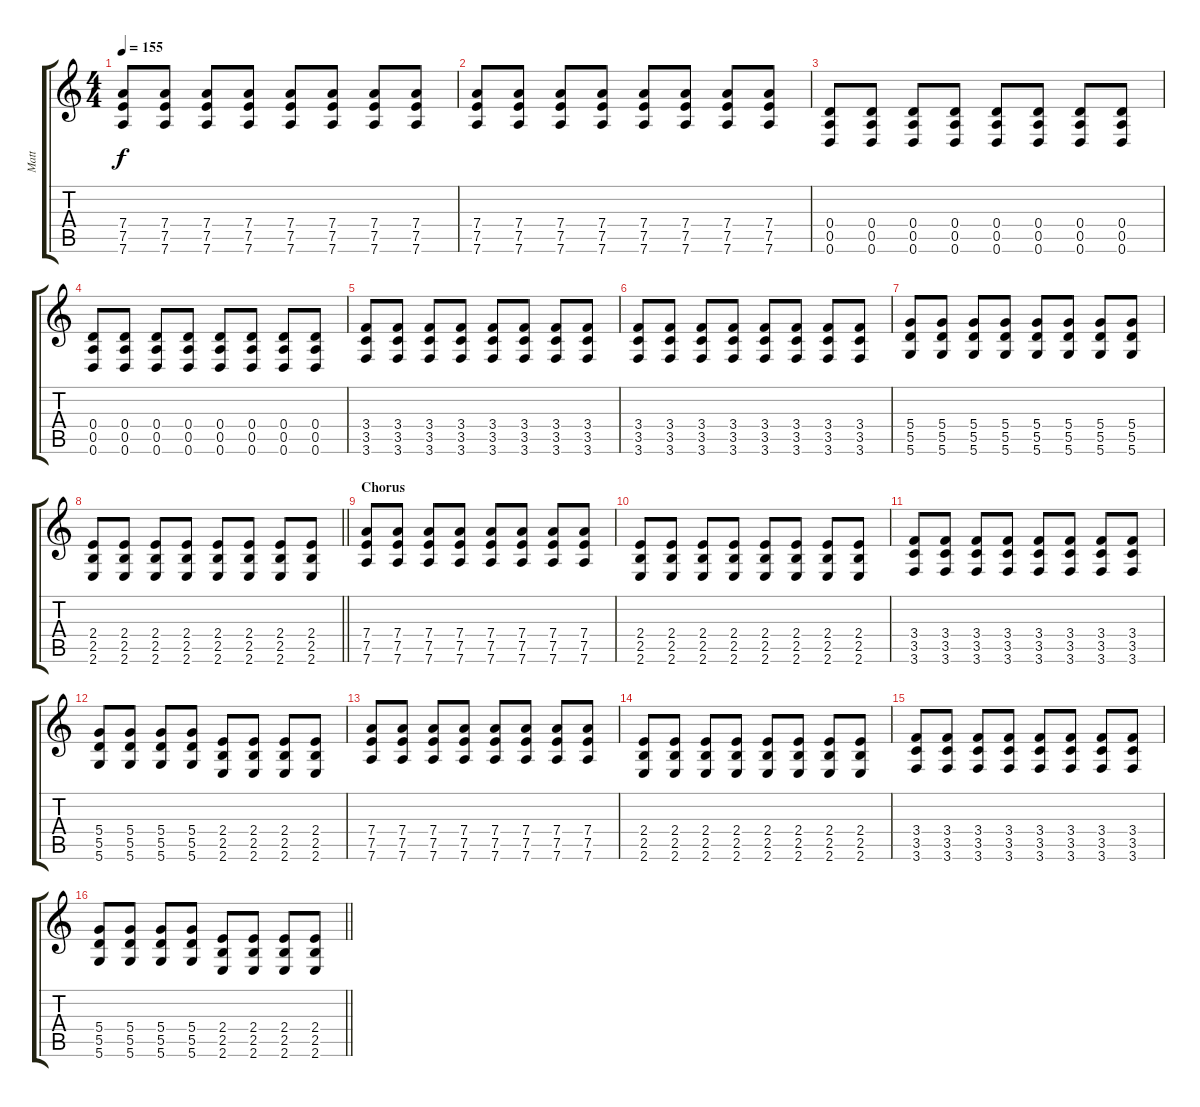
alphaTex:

\track ("Matt" "Matt") {instrument distortionguitar}
\staff {score tabs}
\tuning (E4 B3 G3 D3 A2 D2) {hide}
\ts (4 4)
\tempo 155
\clef g2
\ks c
(7.4 7.5 7.6).8{dy f} (7.4 7.5 7.6).8 (7.4 7.5 7.6).8 (7.4 7.5 7.6).8 (7.4 7.5 7.6).8 (7.4 7.5 7.6).8 (7.4 7.5 7.6).8 (7.4 7.5 7.6).8 |
(7.4 7.5 7.6).8 (7.4 7.5 7.6).8 (7.4 7.5 7.6).8 (7.4 7.5 7.6).8 (7.4 7.5 7.6).8 (7.4 7.5 7.6).8 (7.4 7.5 7.6).8 (7.4 7.5 7.6).8 |
(0.4 0.5 0.6).8 (0.4 0.5 0.6).8 (0.4 0.5 0.6).8 (0.4 0.5 0.6).8 (0.4 0.5 0.6).8 (0.4 0.5 0.6).8 (0.4 0.5 0.6).8 (0.4 0.5 0.6).8 |
(0.4 0.5 0.6).8 (0.4 0.5 0.6).8 (0.4 0.5 0.6).8 (0.4 0.5 0.6).8 (0.4 0.5 0.6).8 (0.4 0.5 0.6).8 (0.4 0.5 0.6).8 (0.4 0.5 0.6).8 |
(3.4 3.5 3.6).8 (3.4 3.5 3.6).8 (3.4 3.5 3.6).8 (3.4 3.5 3.6).8 (3.4 3.5 3.6).8 (3.4 3.5 3.6).8 (3.4 3.5 3.6).8 (3.4 3.5 3.6).8 |
(3.4 3.5 3.6).8 (3.4 3.5 3.6).8 (3.4 3.5 3.6).8 (3.4 3.5 3.6).8 (3.4 3.5 3.6).8 (3.4 3.5 3.6).8 (3.4 3.5 3.6).8 (3.4 3.5 3.6).8 |
(5.4 5.5 5.6).8 (5.4 5.5 5.6).8 (5.4 5.5 5.6).8 (5.4 5.5 5.6).8 (5.4 5.5 5.6).8 (5.4 5.5 5.6).8 (5.4 5.5 5.6).8 (5.4 5.5 5.6).8 |
\barLineRight lightlight
(2.4 2.5 2.6).8 (2.4 2.5 2.6).8 (2.4 2.5 2.6).8 (2.4 2.5 2.6).8 (2.4 2.5 2.6).8 (2.4 2.5 2.6).8 (2.4 2.5 2.6).8 (2.4 2.5 2.6).8 |
\section ("" "Chorus")
(7.4 7.5 7.6).8 (7.4 7.5 7.6).8 (7.4 7.5 7.6).8 (7.4 7.5 7.6).8 (7.4 7.5 7.6).8 (7.4 7.5 7.6).8 (7.4 7.5 7.6).8 (7.4 7.5 7.6).8 |
(2.4 2.5 2.6).8 (2.4 2.5 2.6).8 (2.4 2.5 2.6).8 (2.4 2.5 2.6).8 (2.4 2.5 2.6).8 (2.4 2.5 2.6).8 (2.4 2.5 2.6).8 (2.4 2.5 2.6).8 |
(3.4 3.5 3.6).8 (3.4 3.5 3.6).8 (3.4 3.5 3.6).8 (3.4 3.5 3.6).8 (3.4 3.5 3.6).8 (3.4 3.5 3.6).8 (3.4 3.5 3.6).8 (3.4 3.5 3.6).8 |
(5.4 5.5 5.6).8 (5.4 5.5 5.6).8 (5.4 5.5 5.6).8 (5.4 5.5 5.6).8 (2.4 2.5 2.6).8 (2.4 2.5 2.6).8 (2.4 2.5 2.6).8 (2.4 2.5 2.6).8 |
(7.4 7.5 7.6).8 (7.4 7.5 7.6).8 (7.4 7.5 7.6).8 (7.4 7.5 7.6).8 (7.4 7.5 7.6).8 (7.4 7.5 7.6).8 (7.4 7.5 7.6).8 (7.4 7.5 7.6).8 |
(2.4 2.5 2.6).8 (2.4 2.5 2.6).8 (2.4 2.5 2.6).8 (2.4 2.5 2.6).8 (2.4 2.5 2.6).8 (2.4 2.5 2.6).8 (2.4 2.5 2.6).8 (2.4 2.5 2.6).8 |
(3.4 3.5 3.6).8 (3.4 3.5 3.6).8 (3.4 3.5 3.6).8 (3.4 3.5 3.6).8 (3.4 3.5 3.6).8 (3.4 3.5 3.6).8 (3.4 3.5 3.6).8 (3.4 3.5 3.6).8 |
\barLineRight lightlight
(5.4 5.5 5.6).8 (5.4 5.5 5.6).8 (5.4 5.5 5.6).8 (5.4 5.5 5.6).8 (2.4 2.5 2.6).8 (2.4 2.5 2.6).8 (2.4 2.5 2.6).8 (2.4 2.5 2.6).8
